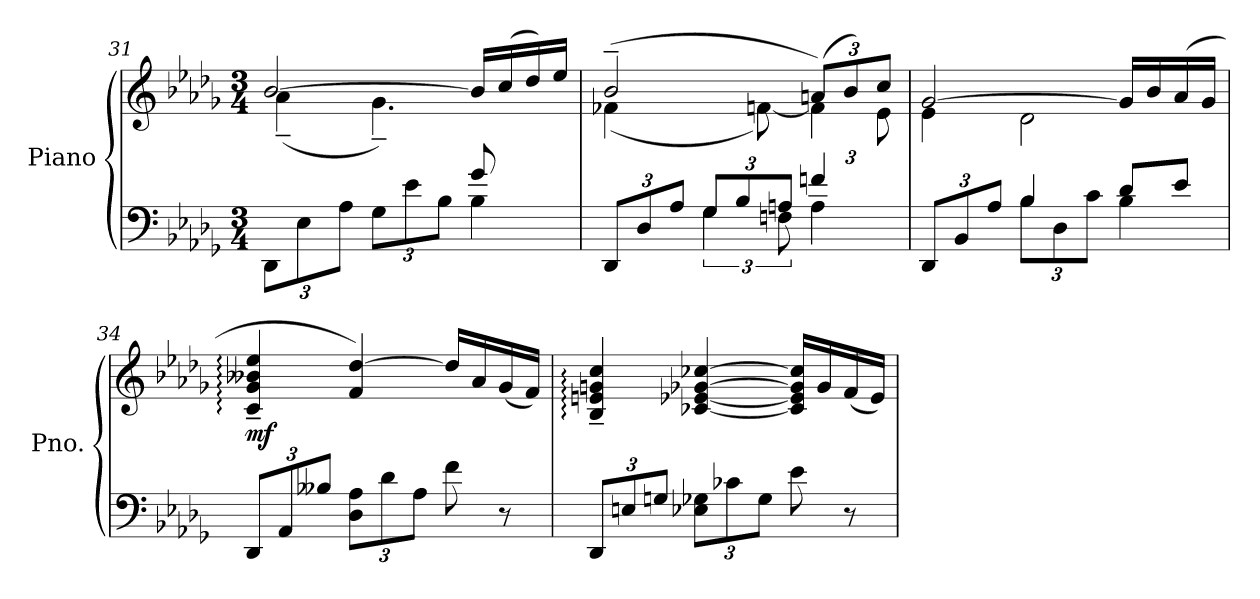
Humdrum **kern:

**kern	**kern	**dynam
*part1	*part1	*part1
*staff2	*staff1	*staff1/2
*I"Piano	*	*
*I'Pno.	*	*
*clefF4	*clefG2	*
*k[b-e-a-d-g-]	*k[b-e-a-d-g-]	*
*M3/4	*M3/4	*
*Xbrackettup	*	*
=31	=31	=31
*^	*^	*
*	*	*	*^	*
12DD-\L	2ryy	[2b-/	(<4a-~\	8ryy	.
12E-\	.	.	.	.	.
*	*	*	*v	*v	*
12A-\J	.	.	.	.
12G-\L	.	.	4.g-~\)	.
12e-\	.	.	.	.
12B-\J	.	.	.	.
4B-\	8g-/L	16b-/LL]	.	.
.	.	(>16cc/	.	.
*	*	*	*^	*
.	8ryy	16dd-/)	8ryy	8f~\J	.
.	.	16ee-/JJ	.	.	.
*	*	*	*v	*v	*
!!LO:LB:g=z
=32	=32	=32	=32	=32
12DD-/L	4ryy	(<2b-~/	(<4f-X\	.
12D-/	.	.	.	.
12A-/J	.	.	.	.
*	*brackettup	*	*	*
12G-/L	6G-\	.	8ryy	.
12B-/	.	.	.	.
.	.	.	[8fn\)	.
12An/J	12Fn\	.	.	.
*	*	*Xbrackettup	*	*
4A\	4fn/	(>12an/L)	6f\]	.
.	.	12b-/)	.	.
.	.	12cc/J	12e-\	.
=33	=33	=33	=33	=33
*Xbrackettup	*	*	*	*
12DD-/L	4ryy	[2g-/	4e-\	.
12BB-/	.	.	.	.
12A-/J	.	.	.	.
12B-\L	4B-/	.	2d-\	.
12D-\	.	.	.	.
12c\J	.	.	.	.
8d-/L	4B-\	16g-/LL]	.	.
.	.	16b-/	.	.
8e-/J	.	(>16a-/	.	.
.	.	16g-/JJ	.	.
*v	*v	*	*	*
*	*v	*v	*
=34	=34	=34
!	!	!LO:DY:b
12DD-/L	4c/:~ 4g-/:~ 4b--X/:~ 4ee-/:~	mf
12AA-/	.	.
12B--X/J	.	.
12D-\ 12A-\L	4f/ [4dd-/)	.
12d-\	.	.
12A-\J	.	.
8f\	16dd-/LL]	.
.	16a-/	.
8r	(>16g-/	.
.	16f/JJ)	.
=35	=35	=35
12DD-/L	4B-/:~ 4en/:~ 4gn/:~ 4cc/:~	.
12En/	.	.
12Gn/J	.	.
12E-X\ 12G-X\L	[4c-X/ [4e-X/ [4g-X/ [4cc-X/	.
12c-X\	.	.
12G-\J	.	.
8e-\	16c-/] 16e-/] 16g-/] 16cc-/]LL	.
.	16g-/	.
8r	(>16f/	.
.	16e-/JJ)	.
=	=	=
*-	*-	*-
